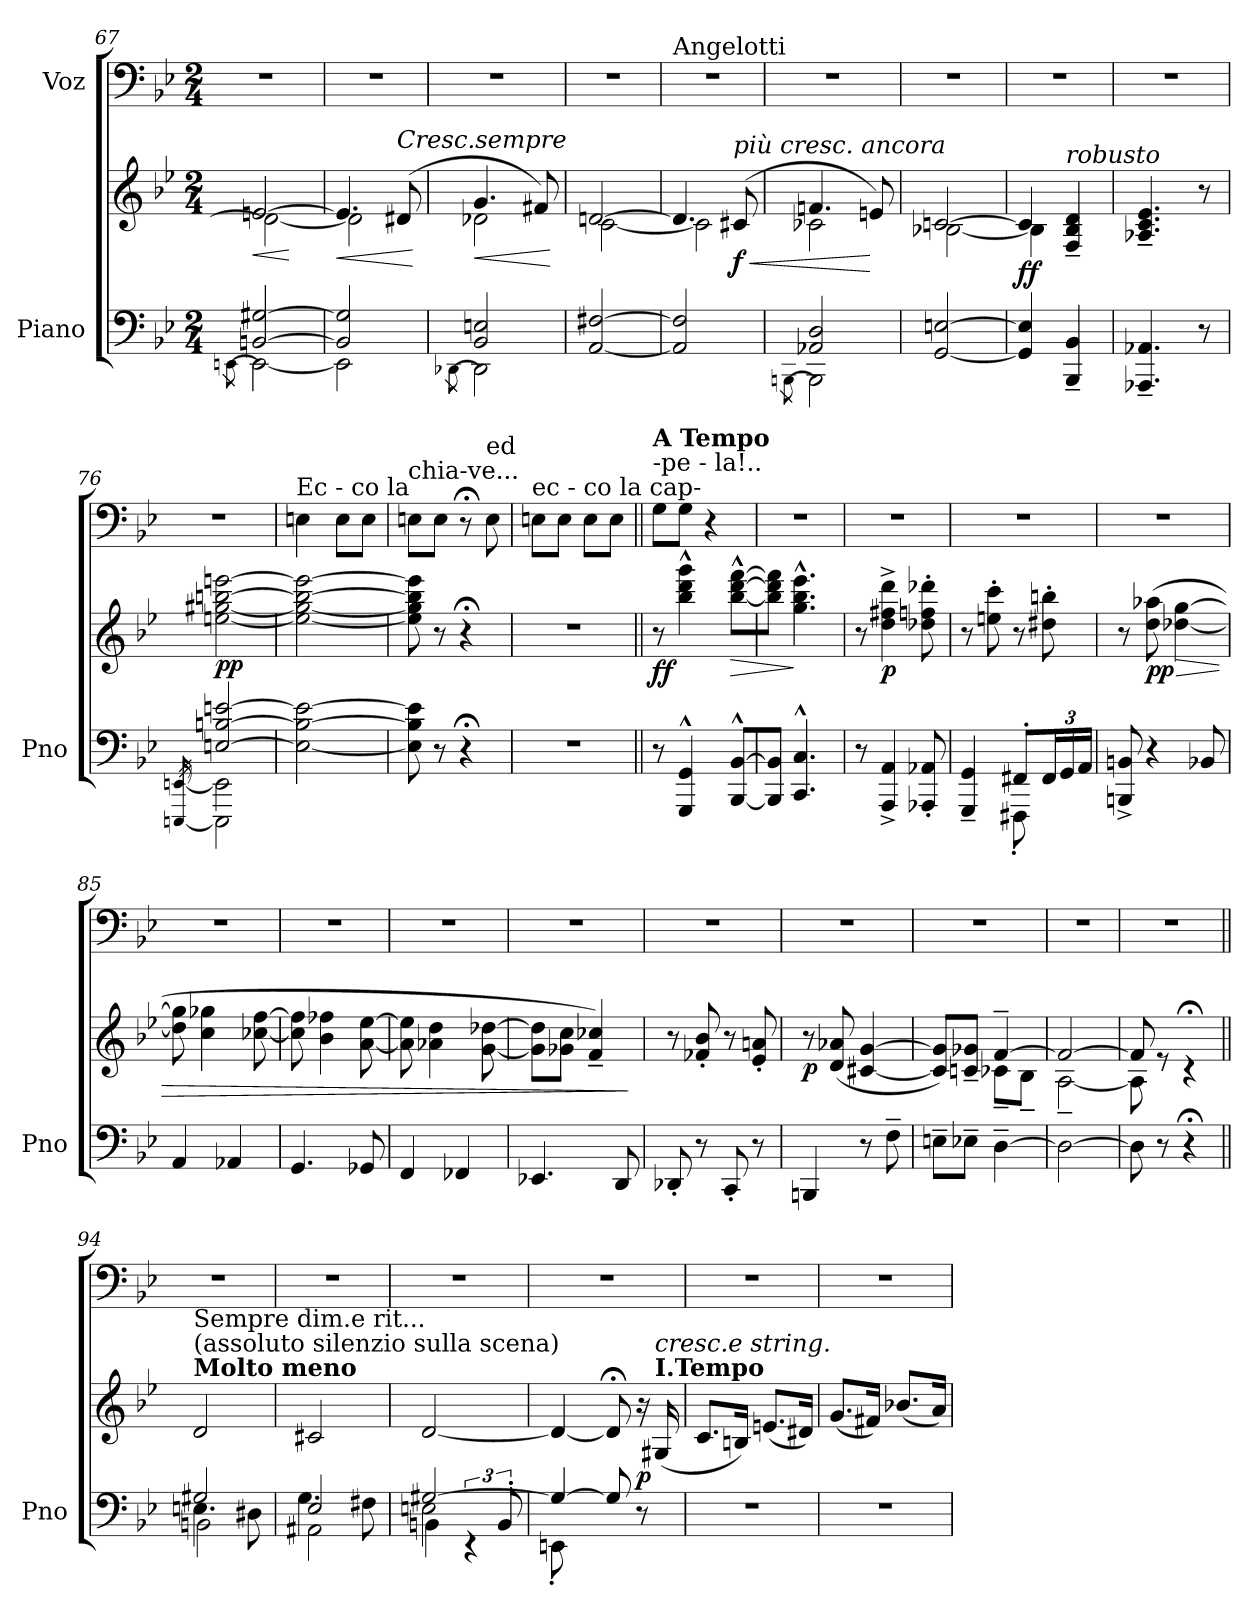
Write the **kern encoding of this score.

**kern	**kern	**dynam	**kern
*part2	*part2	*part2	*part1
*staff3	*staff2	*staff2/3	*staff1
*I"Piano	*	*	*I"Voz
*I'Pno	*	*	*
*clefF4	*clefG2	*	*clefF4
*k[b-e-]	*k[b-e-]	*	*k[b-e-]
*M2/4	*M2/4	*	*M2/4
=67	=67	=67	=67
*^	*	*	*
.	[8qEEn\	.	.	.
!	!	!	!LO:HP:b	!
*	*	*^	*	*
[2BBn/ [2G#X/	2EE\_	[2en/	2d\_	<	2r
*v	*v	*	*	*	*
*	*v	*v	*	*
.	.	[	.
=68	=68	=68	=68
*^	*	*	*
!	!	!	!LO:HP:b	!
*	*	*^	*	*
2BB/] 2G#/]	2EE\]	4.e/]	2d\]	<	2r
!	!	!LO:TX:a:i:t=Cresc.sempre	!	!	!
.	.	(8d#X/	.	.	.
*v	*v	*	*	*	*
*	*v	*v	*	*
.	.	[	.
=69	=69	=69	=69
*^	*	*	*
.	[8qDD-X\	.	.	.
!	!	!	!LO:HP:b	!
*	*	*^	*	*
2BB-/ 2En/	2DD-\]	4.g/	2d-X\	<	2r
.	.	8f#X/)	.	.	.
*v	*v	*	*	*	*
*	*v	*v	*	*
.	.	[	.
=70	=70	=70	=70
*	*^	*	*
[2AA/ [2F#X/	[2dn/	[2c\	.	2r
!!LO:LB:g=z
=71	=71	=71	=71	=71
!	!	!	!	!LO:TX:a:t=Angelotti
2AA/] 2F#/]	4.d/]	2c\]	.	2r
!	!LO:TX:a:i:t=più cresc. ancora	!	!	!
!	!	!	!LO:HP:b	!
!	!	!	!LO:DY:n=1:b	!
.	(8c#X/	.	< f	.
=72	=72	=72	=72	=72
*^	*	*	*	*
.	[8qBBBn\	.	.	.	.
2AA-X/ 2D/	2BBB\]	4.fn/	2c-X\	.	2r
.	.	8en/)	.	[	.
*v	*v	*	*	*	*
=73	=73	=73	=73	=73
[2GG/ [2En/	[2cn/	[2B-X\	.	2r
=74	=74	=74	=74	=74
!	!	!	!LO:DY:a=2	!
4GG/] 4E/]	4c/]	4B-\]	ff	2r
!	!LO:TX:a:i:t=robusto	!	!	!
4BBB-/~ 4BB-/~	4F/~ 4B-/~ 4d/~	4ryy	.	.
*	*v	*v	*	*
=75	=75	=75	=75
4.AAA-X/~ 4.AA-X/~	4.A-X/~ 4.c/~ 4.e-/~	.	2r
8r	8r	.	.
=76	=76	=76	=76
*^	*	*	*
*	*^	*	*	*
.	[8qEEn/	[8qEEEn/	.	.	.
!	!	!	!	!LO:DY:b	!
[2En/ [2Bn/ [2en/	2EE\]	2EEE\]	[2een\ [2gg#X\ [2bbn\ [2eeen\	pp	2r
=77	=77	=77	=77	=77	=77
!	!	!	!	!	!LO:TX:a:t=Ec - co la
*v	*v	*v	*	*	*
2E\_ 2B\_ 2e\_	2ee\_ 2gg#\_ 2bb\_ 2eee\_	.	4En\
.	.	.	8E\L
.	.	.	8E\J
=78	=78	=78	=78
!	!	!	!LO:TX:a:t=chia-ve...
8E\] 8B\] 8e\]	8ee\] 8gg#\] 8bb\] 8eee\]	.	8En\L
8r	8r	.	8E\J
*	*	*	*MM30
4r;<	4r;<	.	8r;<
*	*	*	*MM100
!	!	!	!LO:TX:a:t=ed
.	.	.	8E\
=79	=79	=79	=79
!	!	!	!LO:TX:a:t=ec - co  la cap-
2r	2r	.	8En\L
.	.	.	8E\J
.	.	.	8E\L
.	.	.	8E\J
!!LO:LB:g=z
=80||	=80||	=80||	=80||
*	*	*	*MM168
!	!	!	!LO:TX:a:t=-pe - la!..
!	!	!	!LO:TX:a:B:t=A Tempo
!	!	!LO:DY:b	!
8r	8r	ff	8G\L
4GGG/^^ 4GG/^^	4bb-\^^ 4ddd\^^ 4ggg\^^	.	8G\J
.	.	.	4r
!	!	!LO:HP:b	!
[8BBB-/^^ [8BB-/^^L	[8bb-\^^ [8ddd\^^ [8fff\^^L	>	.
=81	=81	=81	=81
8BBB-/] 8BB-/]J	8bb-\] 8ddd\] 8fff\]J	.	2r
4.CC/^^ 4.C/^^	4.gg\^^ 4.bb-\^^ 4.eee-\^^	]	.
=82	=82	=82	=82
8r	8r	.	2r
!	!	!LO:DY:b	!
4AAA/^ 4AA/^	4dd\^ 4ff#X\^ 4ddd\^	p	.
8AAA-X/' 8AA-X/'	8dd-X\' 8ffn\' 8ddd-X\'	.	.
=83	=83	=83	=83
*^	*	*	*
4GGG/~ 4GG/~	4ryy	8r	.	2r
.	.	8een\' 8ccc\'	.	.
8FF#X'/L	8FFF#X'\	8r	.	.
*Xbrackettup	*	*	*	*
24FF#/L	8ryy	8dd#X\' 8bbn\'	.	.
24GG/	.	.	.	.
24AA/JJ	.	.	.	.
*v	*v	*	*	*
=84	=84	=84	=84
8BBBn/^ 8BBn/^	8r	.	2r
!	!	!LO:HP:b	!
!	!	!LO:DY:n=1:b	!
!	!	!LO:DY:n=2:b	!
4r	(8dd\ 8aa-X\	> p p	.
.	[4dd-X\ [4gg\	.	.
8BB-X/	.	.	.
=85	=85	=85	=85
4AA/	8dd-\] 8gg\]	.	2r
.	4cc\ 4gg-X\	.	.
4AA-X/	.	.	.
.	[8cc-X\ [8ff\	.	.
=86	=86	=86	=86
4.GG/	8cc-\] 8ff\]	.	2r
.	4b-\ 4ff-X\	.	.
8GG-X/	[8a\ [8ee-\	.	.
!!LO:PB:g=z
=87	=87	=87	=87
4FF/	8a\] 8ee-\]	.	2r
.	4a-X\ 4dd\	.	.
4FF-X/	.	.	.
.	[8g\ [8dd-X\	.	.
=88	=88	=88	=88
4.EE-X/	8g\] 8dd-\]L	.	2r
.	8g-X\ 8cc\J	.	.
.	4f/~ 4cc-X/~)	.	.
8DD/	.	.	.
.	.	]	.
=89	=89	=89	=89
8DD-X'/	8r	.	2r
8r	8f-X/' 8b-/'	.	.
8CC'/	8r	.	.
8r	8e-/' 8an/'	.	.
=90	=90	=90	=90
!	!	!LO:DY:b	!
4BBBn/	8r	p	2r
.	(8d/ 8a-X/	.	.
8r	[4c#X/ [4g/	.	.
8F~\	.	.	.
=91	=91	=91	=91
*	*^	*	*
8En~\L	8c#/] 8g/]L)	4ryy	.	2r
8E-X~\J	8cn/~ 8g-X/~J	.	.	.
[4D~\	[4f~/	8c-X~\L	.	.
.	.	8B-~\J	.	.
=92	=92	=92	=92	=92
2D\_	2f/_	[2A~\	.	2r
=93	=93	=93	=93	=93
8D\]	8f/]	8A\]	.	2r
8r	8re	4.ryy	.	.
4r;<	4r;<c	.	.	.
*	*v	*v	*	*
!!LO:LB:g=z
=94||	=94||	=94||	=94||
*	*	*	*MM80
*^	*	*	*
*	*^	*	*	*
!	!	!	!LO:TX:a:B:t=Molto meno	!	!
!	!	!	!LO:TX:a:t=(assoluto silenzio sulla scena)	!	!
!	!	!	!LO:TX:a:t=Sempre dim.e rit...	!	!
2G#X/	4.En\	2BBn\	2d/	.	2r
.	8D#X\	.	.	.	.
=95	=95	=95	=95	=95	=95
2E-/	4.G\	2AA#X\	2c#X/	.	2r
.	8F#X\	.	.	.	.
=96	=96	=96	=96	=96	=96
[2G#X/	2En\	4BBn\	[2d/	.	2r
*	*	*brackettup	*	*	*
.	.	6rEE	.	.	.
.	.	12BB'/	.	.	.
*	*v	*v	*	*	*
=97	=97	=97	=97	=97
4G#/_	8EEn'\	4d/_	.	2r
.	4.ryy	.	.	.
8G#/]	.	8d;</]	.	.
!	!	!	!LO:DY:b	!
8r	.	16r	p	.
!	!	!LO:TX:a:B:t=I.Tempo	!	!
!	!	!LO:TX:a:i:t=cresc.e string.	!	!
.	.	(16G#X/	.	.
*v	*v	*	*	*
=98	=98	=98	=98
2r	8.c/L	.	2r
.	16Bn/Jk)	.	.
.	(8.en/L	.	.
.	16d#X/Jk)	.	.
=99	=99	=99	=99
2r	(8.g/L	.	2r
.	16f#X/Jk)	.	.
.	(8.b-X/L	.	.
.	16a/Jk)	.	.
=	=	=	=
*-	*-	*-	*-
